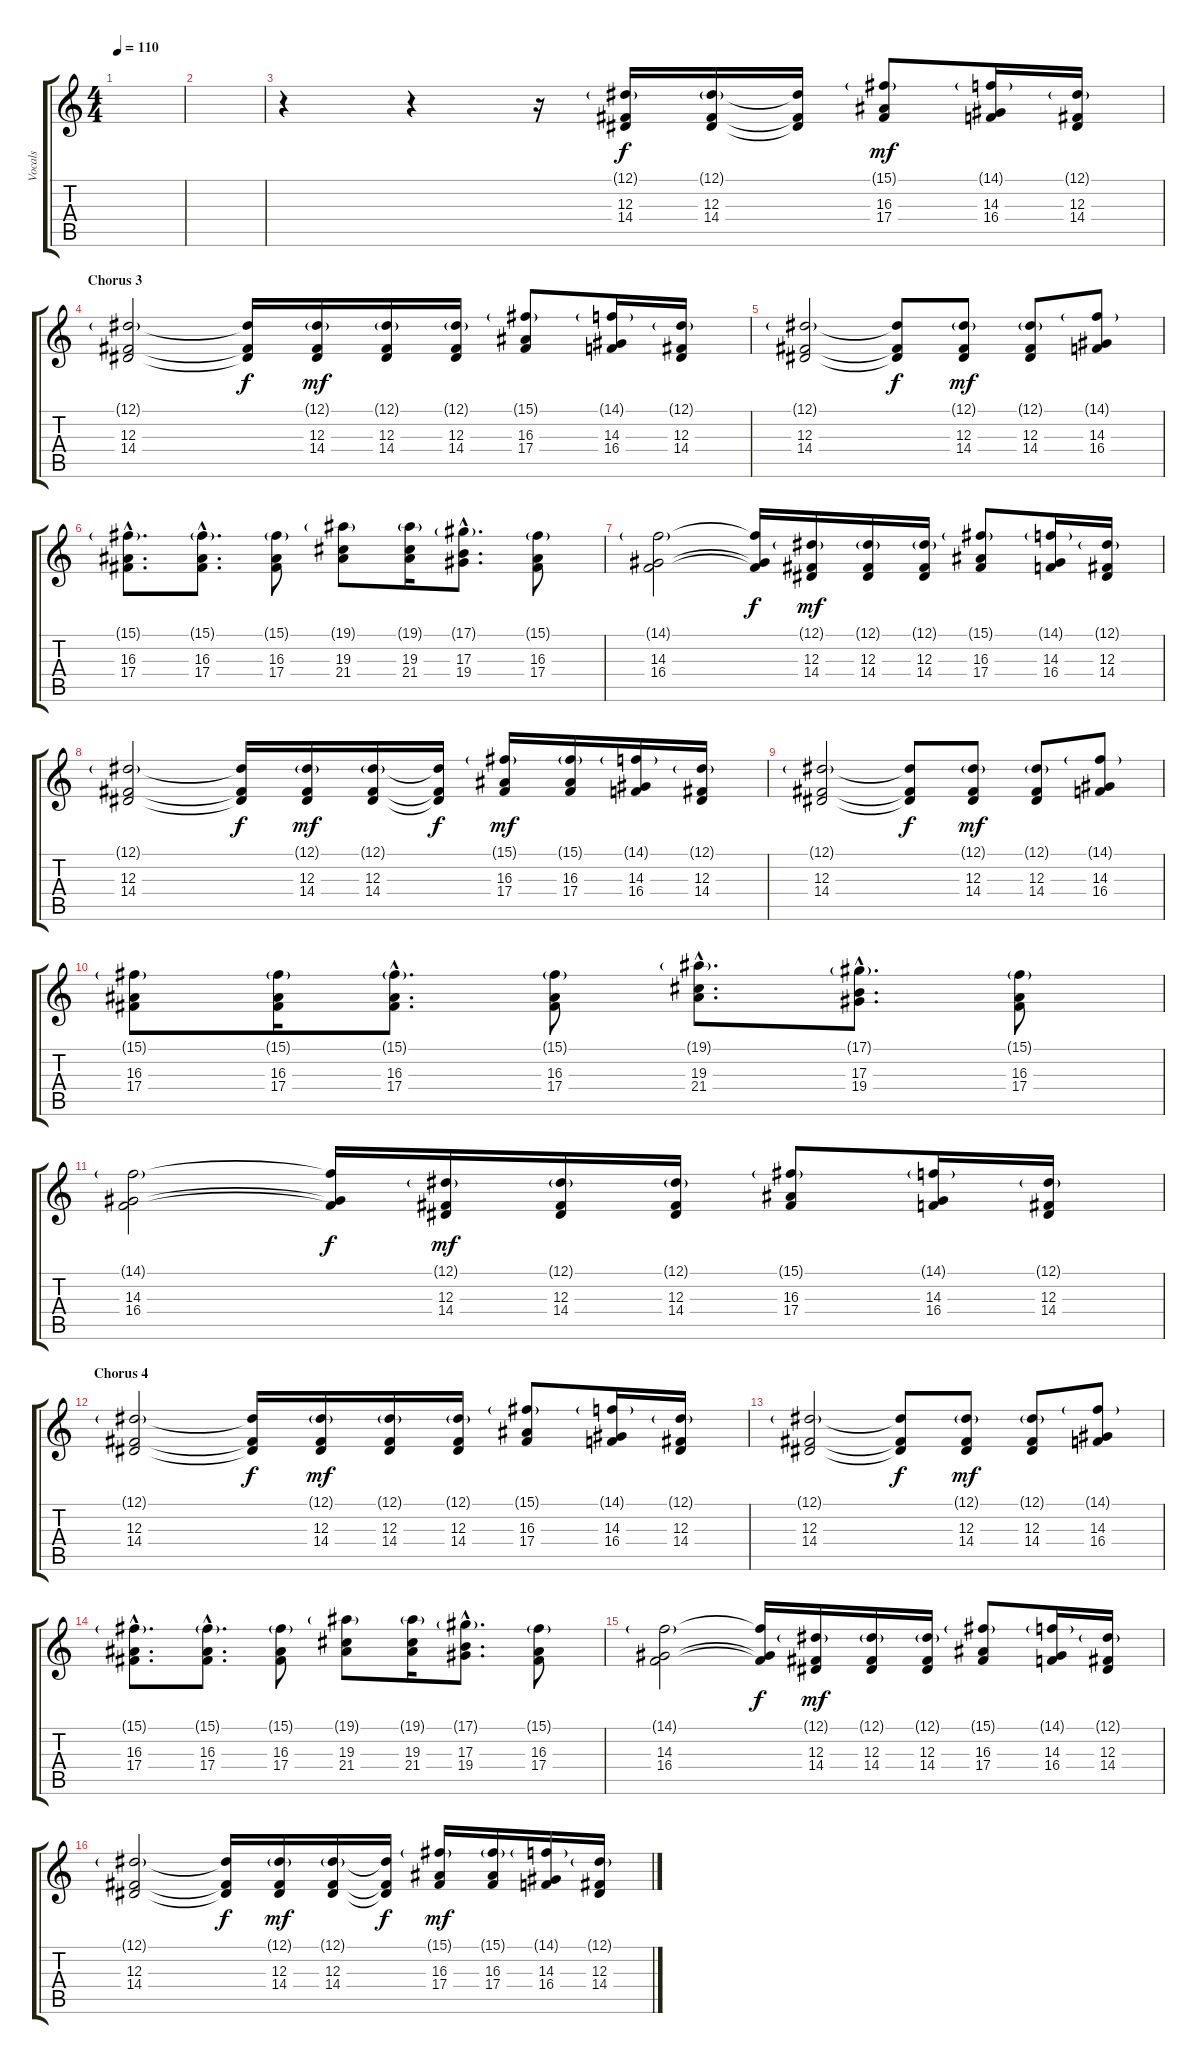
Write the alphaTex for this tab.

\track ("Vocals" "Vocals") {instrument lead1square}
\staff {score tabs}
\tuning (Eb4 Bb3 Gb3 Db3 Ab2 Eb2) {hide}
\ts (4 4)
\tempo 110
\clef g2
\ks c
|
|
r.4 r.4 r.16 (12.1{g} 12.3 14.4).16 (12.1{g} 12.3 14.4).16 (12.1{t} 12.3{t} 14.4{t}).16{dy f} (15.1{g} 16.3 17.4).8{dy mf} (14.1{g} 14.3 16.4).16 (12.1{g} 12.3 14.4).16 |
\section ("" "Chorus 3")
(12.1{g} 12.3 14.4).2 (12.1{t} 12.3{t} 14.4{t}).16{dy f} (12.1{g} 12.3 14.4).16{dy mf} (12.1{g} 12.3 14.4).16 (12.1{g} 12.3 14.4).16 (15.1{g} 16.3 17.4).8 (14.1{g} 14.3 16.4).16 (12.1{g} 12.3 14.4).16 |
(12.1{g} 12.3 14.4).2 (12.1{t} 12.3{t} 14.4{t}).8{dy f} (12.1{g} 12.3 14.4).8{dy mf} (12.1{g} 12.3 14.4).8 (14.1{g} 14.3 16.4).8 |
(15.1{g hac} 16.3{hac} 17.4{hac}).8{d} (15.1{g hac} 16.3{hac} 17.4{hac}).8{d} (15.1{g} 16.3 17.4).8 (19.1{g} 19.3 21.4).8 (19.1{g} 19.3 21.4).16 (17.1{g hac} 17.3{hac} 19.4{hac}).8{d} (15.1{g} 16.3 17.4).8 |
(14.1{g} 14.3 16.4).2 (14.1{t} 14.3{t} 16.4{t}).16{dy f} (12.1{g} 12.3 14.4).16{dy mf} (12.1{g} 12.3 14.4).16 (12.1{g} 12.3 14.4).16 (15.1{g} 16.3 17.4).8 (14.1{g} 14.3 16.4).16 (12.1{g} 12.3 14.4).16 |
(12.1{g} 12.3 14.4).2 (12.1{t} 12.3{t} 14.4{t}).16{dy f} (12.1{g} 12.3 14.4).16{dy mf} (12.1{g} 12.3 14.4).16 (12.1{t} 12.3{t} 14.4{t}).16{dy f} (15.1{g} 16.3 17.4).16{dy mf} (15.1{g} 16.3 17.4).16 (14.1{g} 14.3 16.4).16 (12.1{g} 12.3 14.4).16 |
(12.1{g} 12.3 14.4).2 (12.1{t} 12.3{t} 14.4{t}).8{dy f} (12.1{g} 12.3 14.4).8{dy mf} (12.1{g} 12.3 14.4).8 (14.1{g} 14.3 16.4).8 |
(15.1{g} 16.3 17.4).8 (15.1{g} 16.3 17.4).16 (15.1{g hac} 16.3{hac} 17.4{hac}).8{d} (15.1{g} 16.3 17.4).8 (19.1{g hac} 19.3{hac} 21.4{hac}).8{d} (17.1{g hac} 17.3{hac} 19.4{hac}).8{d} (15.1{g} 16.3 17.4).8 |
(14.1{g} 14.3 16.4).2 (14.1{t} 14.3{t} 16.4{t}).16{dy f} (12.1{g} 12.3 14.4).16{dy mf} (12.1{g} 12.3 14.4).16 (12.1{g} 12.3 14.4).16 (15.1{g} 16.3 17.4).8 (14.1{g} 14.3 16.4).16 (12.1{g} 12.3 14.4).16 |
\section ("" "Chorus 4")
(12.1{g} 12.3 14.4).2 (12.1{t} 12.3{t} 14.4{t}).16{dy f} (12.1{g} 12.3 14.4).16{dy mf} (12.1{g} 12.3 14.4).16 (12.1{g} 12.3 14.4).16 (15.1{g} 16.3 17.4).8 (14.1{g} 14.3 16.4).16 (12.1{g} 12.3 14.4).16 |
(12.1{g} 12.3 14.4).2 (12.1{t} 12.3{t} 14.4{t}).8{dy f} (12.1{g} 12.3 14.4).8{dy mf} (12.1{g} 12.3 14.4).8 (14.1{g} 14.3 16.4).8 |
(15.1{g hac} 16.3{hac} 17.4{hac}).8{d} (15.1{g hac} 16.3{hac} 17.4{hac}).8{d} (15.1{g} 16.3 17.4).8 (19.1{g} 19.3 21.4).8 (19.1{g} 19.3 21.4).16 (17.1{g hac} 17.3{hac} 19.4{hac}).8{d} (15.1{g} 16.3 17.4).8 |
(14.1{g} 14.3 16.4).2 (14.1{t} 14.3{t} 16.4{t}).16{dy f} (12.1{g} 12.3 14.4).16{dy mf} (12.1{g} 12.3 14.4).16 (12.1{g} 12.3 14.4).16 (15.1{g} 16.3 17.4).8 (14.1{g} 14.3 16.4).16 (12.1{g} 12.3 14.4).16 |
(12.1{g} 12.3 14.4).2 (12.1{t} 12.3{t} 14.4{t}).16{dy f} (12.1{g} 12.3 14.4).16{dy mf} (12.1{g} 12.3 14.4).16 (12.1{t} 12.3{t} 14.4{t}).16{dy f} (15.1{g} 16.3 17.4).16{dy mf} (15.1{g} 16.3 17.4).16 (14.1{g} 14.3 16.4).16 (12.1{g} 12.3 14.4).16
